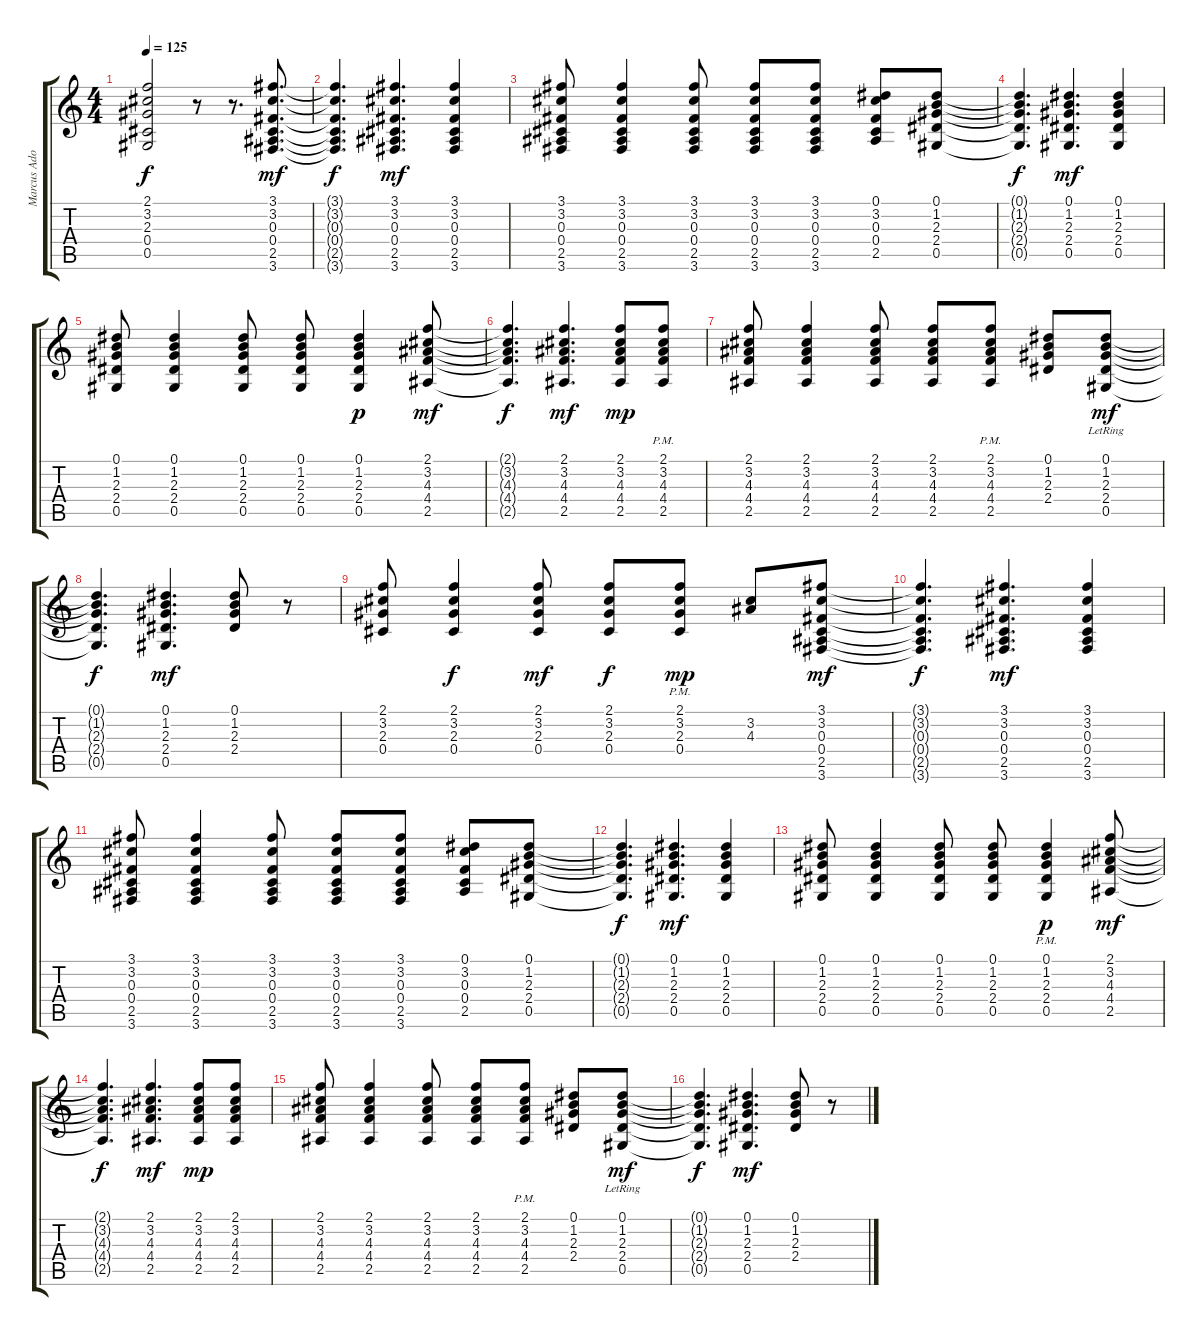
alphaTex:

\track ("Marcus Adoro (Lead)" "Marcus Ado") {instrument distortionguitar}
\staff {score tabs}
\tuning (Eb4 Bb3 Gb3 Db3 Ab2 Eb2) {hide}
\ts (4 4)
\tempo 125
\clef g2
\ks c
(2.1{t} 3.2{t} 2.3{t} 0.4{t} 0.5).2{dy f} r.8 r.8{d} (3.1 3.2 0.3 0.4 2.5 3.6).8{d dy mf} |
(3.1{t} 3.2{t} 0.3{t} 0.4{t} 2.5{t} 3.6{t}).4{d dy f} (3.1 3.2 0.3 0.4 2.5 3.6).4{d dy mf} (3.1 3.2 0.3 0.4 2.5 3.6).4 |
(3.1 3.2 0.3 0.4 2.5 3.6).8 (3.1 3.2 0.3 0.4 2.5 3.6).4 (3.1 3.2 0.3 0.4 2.5 3.6).8 (3.1 3.2 0.3 0.4 2.5 3.6).8 (3.1 3.2 0.3 0.4 2.5 3.6).8 (0.1 3.2 0.3 0.4 2.5).8 (0.1 1.2 2.3 2.4 0.5).8 |
(0.1{t} 1.2{t} 2.3{t} 2.4{t} 0.5{t}).4{d dy f} (0.1 1.2 2.3 2.4 0.5).4{d dy mf} (0.1 1.2 2.3 2.4 0.5).4 |
(0.1 1.2 2.3 2.4 0.5).8 (0.1 1.2 2.3 2.4 0.5).4 (0.1 1.2 2.3 2.4 0.5).8 (0.1 1.2 2.3 2.4 0.5).8 (0.1 1.2 2.3 2.4 0.5).4{dy p} (2.1 3.2 4.3 4.4 2.5).8{dy mf} |
(2.1{t} 3.2{t} 4.3{t} 4.4{t} 2.5{t}).4{d dy f} (2.1 3.2 4.3 4.4 2.5).4{d dy mf} (2.1 3.2 4.3 4.4 2.5).8{dy mp} (2.1{pm} 3.2{pm} 4.3{pm} 4.4{pm} 2.5{pm}).8 |
(2.1 3.2 4.3 4.4 2.5).8 (2.1 3.2 4.3 4.4 2.5).4 (2.1 3.2 4.3 4.4 2.5).8 (2.1 3.2 4.3 4.4 2.5).8 (2.1{pm} 3.2{pm} 4.3{pm} 4.4{pm} 2.5{pm}).8 (0.1 1.2 2.3 2.4).8 (0.1{lr} 1.2{lr} 2.3{lr} 2.4{lr} 0.5{lr}).8{dy mf} |
(0.1{t} 1.2{t} 2.3{t} 2.4{t} 0.5{t}).4{d dy f} (0.1 1.2 2.3 2.4 0.5).4{d dy mf} (0.1 1.2 2.3 2.4).8 r.8 |
(2.1 3.2 2.3 0.4).8 (2.1 3.2 2.3 0.4).4{dy f} (2.1 3.2 2.3 0.4).8{dy mf} (2.1 3.2 2.3 0.4).8{dy f} (2.1{pm} 3.2{pm} 2.3{pm} 0.4{pm}).8{dy mp} (3.2 4.3).8 (3.1 3.2 0.3 0.4 2.5 3.6).8{dy mf} |
(3.1{t} 3.2{t} 0.3{t} 0.4{t} 2.5{t} 3.6{t}).4{d dy f} (3.1 3.2 0.3 0.4 2.5 3.6).4{d dy mf} (3.1 3.2 0.3 0.4 2.5 3.6).4 |
(3.1 3.2 0.3 0.4 2.5 3.6).8 (3.1 3.2 0.3 0.4 2.5 3.6).4 (3.1 3.2 0.3 0.4 2.5 3.6).8 (3.1 3.2 0.3 0.4 2.5 3.6).8 (3.1 3.2 0.3 0.4 2.5 3.6).8 (0.1 3.2 0.3 0.4 2.5).8 (0.1 1.2 2.3 2.4 0.5).8 |
(0.1{t} 1.2{t} 2.3{t} 2.4{t} 0.5{t}).4{d dy f} (0.1 1.2 2.3 2.4 0.5).4{d dy mf} (0.1 1.2 2.3 2.4 0.5).4 |
(0.1 1.2 2.3 2.4 0.5).8 (0.1 1.2 2.3 2.4 0.5).4 (0.1 1.2 2.3 2.4 0.5).8 (0.1 1.2 2.3 2.4 0.5).8 (0.1{pm} 1.2{pm} 2.3{pm} 2.4{pm} 0.5{pm}).4{dy p} (2.1 3.2 4.3 4.4 2.5).8{dy mf} |
(2.1{t} 3.2{t} 4.3{t} 4.4{t} 2.5{t}).4{d dy f} (2.1 3.2 4.3 4.4 2.5).4{d dy mf} (2.1 3.2 4.3 4.4 2.5).8{dy mp} (2.1 3.2 4.3 4.4 2.5).8 |
(2.1 3.2 4.3 4.4 2.5).8 (2.1 3.2 4.3 4.4 2.5).4 (2.1 3.2 4.3 4.4 2.5).8 (2.1 3.2 4.3 4.4 2.5).8 (2.1{pm} 3.2{pm} 4.3{pm} 4.4{pm} 2.5{pm}).8 (0.1 1.2 2.3 2.4).8 (0.1{lr} 1.2{lr} 2.3{lr} 2.4{lr} 0.5{lr}).8{dy mf} |
(0.1{t} 1.2{t} 2.3{t} 2.4{t} 0.5{t}).4{d dy f} (0.1 1.2 2.3 2.4 0.5).4{d dy mf} (0.1 1.2 2.3 2.4).8 r.8
